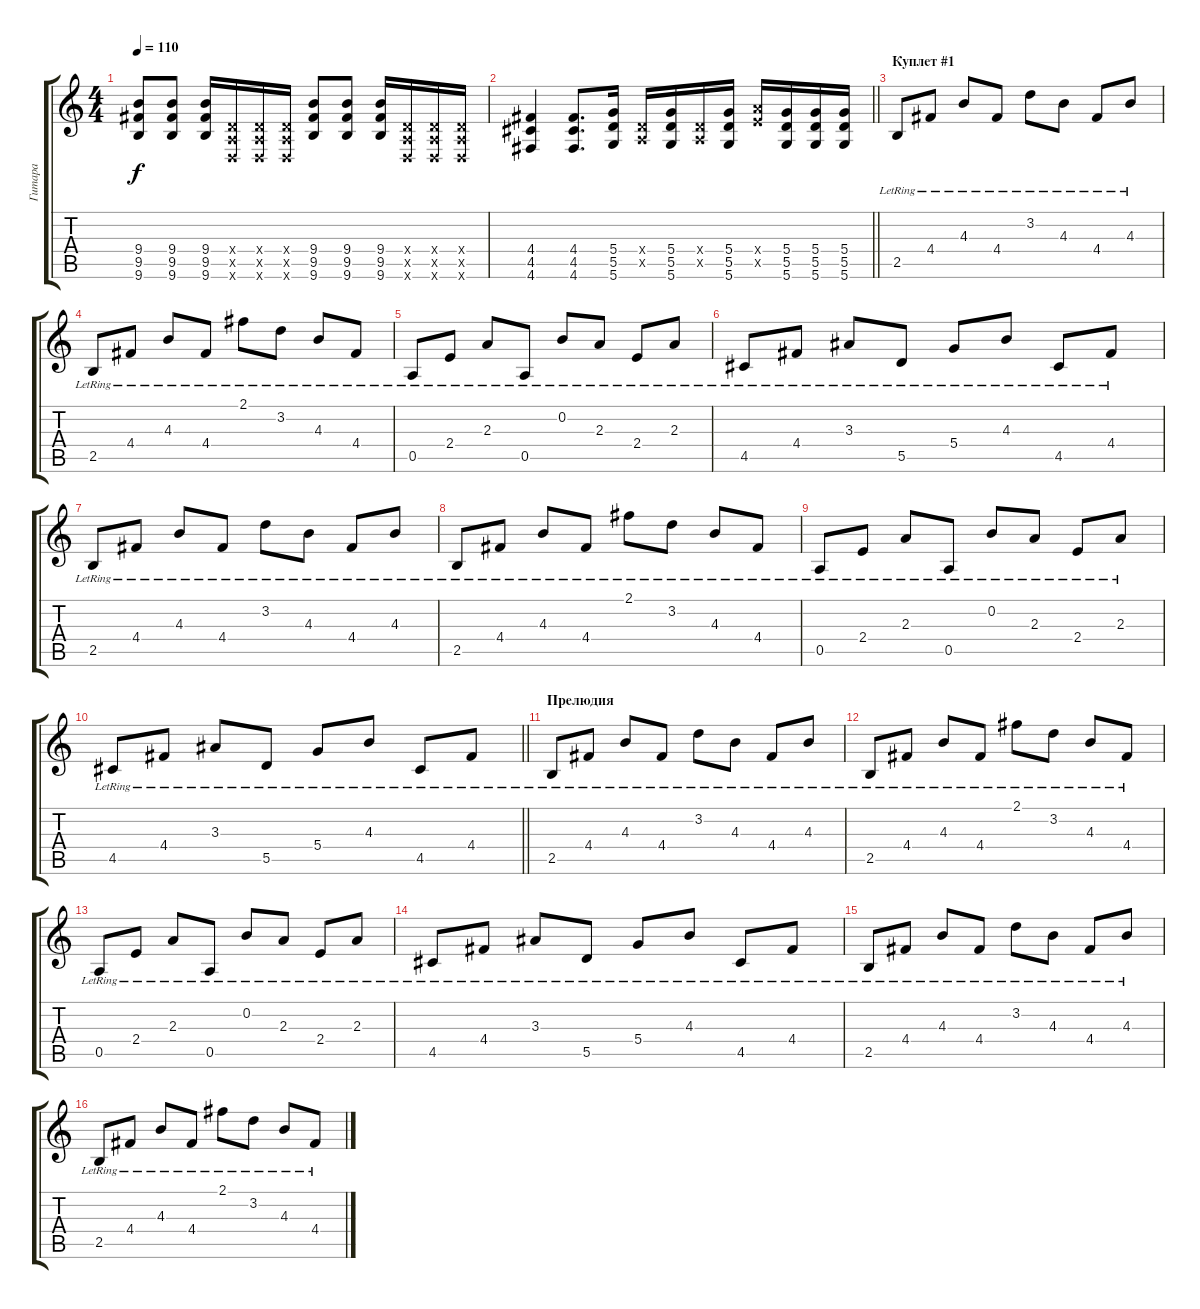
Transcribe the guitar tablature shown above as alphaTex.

\track ("Гитара" "Гитара") {instrument acousticguitarsteel}
\staff {score tabs}
\tuning (E4 B3 G3 D3 A2 D2) {hide}
\ts (4 4)
\tempo 110
\clef g2
\ks c
(9.4 9.5 9.6).8{dy f} (9.4 9.5 9.6).8 (9.4 9.5 9.6).16 (0.4{x} 0.5{x} 0.6{x}).16 (0.4{x} 0.5{x} 0.6{x}).16 (0.4{x} 0.5{x} 0.6{x}).16 (9.4 9.5 9.6).8 (9.4 9.5 9.6).8 (9.4 9.5 9.6).16 (0.4{x} 0.5{x} 0.6{x}).16 (0.4{x} 0.5{x} 0.6{x}).16 (0.4{x} 0.5{x} 0.6{x}).16 |
\barLineRight lightlight
(4.4 4.5 4.6).4 (4.4 4.5 4.6).8{d} (5.4 5.5 5.6).16 (0.4{x} 0.5{x}).16 (5.4 5.5 5.6).16 (0.4{x} 0.5{x}).16 (5.4 5.5 5.6).16 (7.4{x} 7.5{x}).16 (5.4 5.5 5.6).16 (5.4 5.5 5.6).16 (5.4 5.5 5.6).16 |
\section ("" "Куплет #1")
2.5{lr}.8{instrument acousticguitarsteel} 4.4{lr}.8 4.3{lr}.8 4.4{lr}.8 3.2{lr}.8 4.3{lr}.8 4.4{lr}.8 4.3{lr}.8 |
2.5{lr}.8 4.4{lr}.8 4.3{lr}.8 4.4{lr}.8 2.1{lr}.8 3.2{lr}.8 4.3{lr}.8 4.4{lr}.8 |
0.5{lr}.8 2.4{lr}.8 2.3{lr}.8 0.5{lr}.8 0.2{lr}.8 2.3{lr}.8 2.4{lr}.8 2.3{lr}.8 |
4.5{lr}.8 4.4{lr}.8 3.3{lr}.8 5.5{lr}.8 5.4{lr}.8 4.3{lr}.8 4.5{lr}.8 4.4{lr}.8 |
2.5{lr}.8{instrument acousticguitarsteel} 4.4{lr}.8 4.3{lr}.8 4.4{lr}.8 3.2{lr}.8 4.3{lr}.8 4.4{lr}.8 4.3{lr}.8 |
2.5{lr}.8 4.4{lr}.8 4.3{lr}.8 4.4{lr}.8 2.1{lr}.8 3.2{lr}.8 4.3{lr}.8 4.4{lr}.8 |
0.5{lr}.8 2.4{lr}.8 2.3{lr}.8 0.5{lr}.8 0.2{lr}.8 2.3{lr}.8 2.4{lr}.8 2.3{lr}.8 |
\barLineRight lightlight
4.5{lr}.8 4.4{lr}.8 3.3{lr}.8 5.5{lr}.8 5.4{lr}.8 4.3{lr}.8 4.5{lr}.8 4.4{lr}.8 |
\section ("" "Прелюдия")
2.5{lr}.8{instrument acousticguitarsteel} 4.4{lr}.8 4.3{lr}.8 4.4{lr}.8 3.2{lr}.8 4.3{lr}.8 4.4{lr}.8 4.3{lr}.8 |
2.5{lr}.8 4.4{lr}.8 4.3{lr}.8 4.4{lr}.8 2.1{lr}.8 3.2{lr}.8 4.3{lr}.8 4.4{lr}.8 |
0.5{lr}.8 2.4{lr}.8 2.3{lr}.8 0.5{lr}.8 0.2{lr}.8 2.3{lr}.8 2.4{lr}.8 2.3{lr}.8 |
4.5{lr}.8 4.4{lr}.8 3.3{lr}.8 5.5{lr}.8 5.4{lr}.8 4.3{lr}.8 4.5{lr}.8 4.4{lr}.8 |
2.5{lr}.8{instrument acousticguitarsteel} 4.4{lr}.8 4.3{lr}.8 4.4{lr}.8 3.2{lr}.8 4.3{lr}.8 4.4{lr}.8 4.3{lr}.8 |
2.5{lr}.8 4.4{lr}.8 4.3{lr}.8 4.4{lr}.8 2.1{lr}.8 3.2{lr}.8 4.3{lr}.8 4.4{lr}.8
